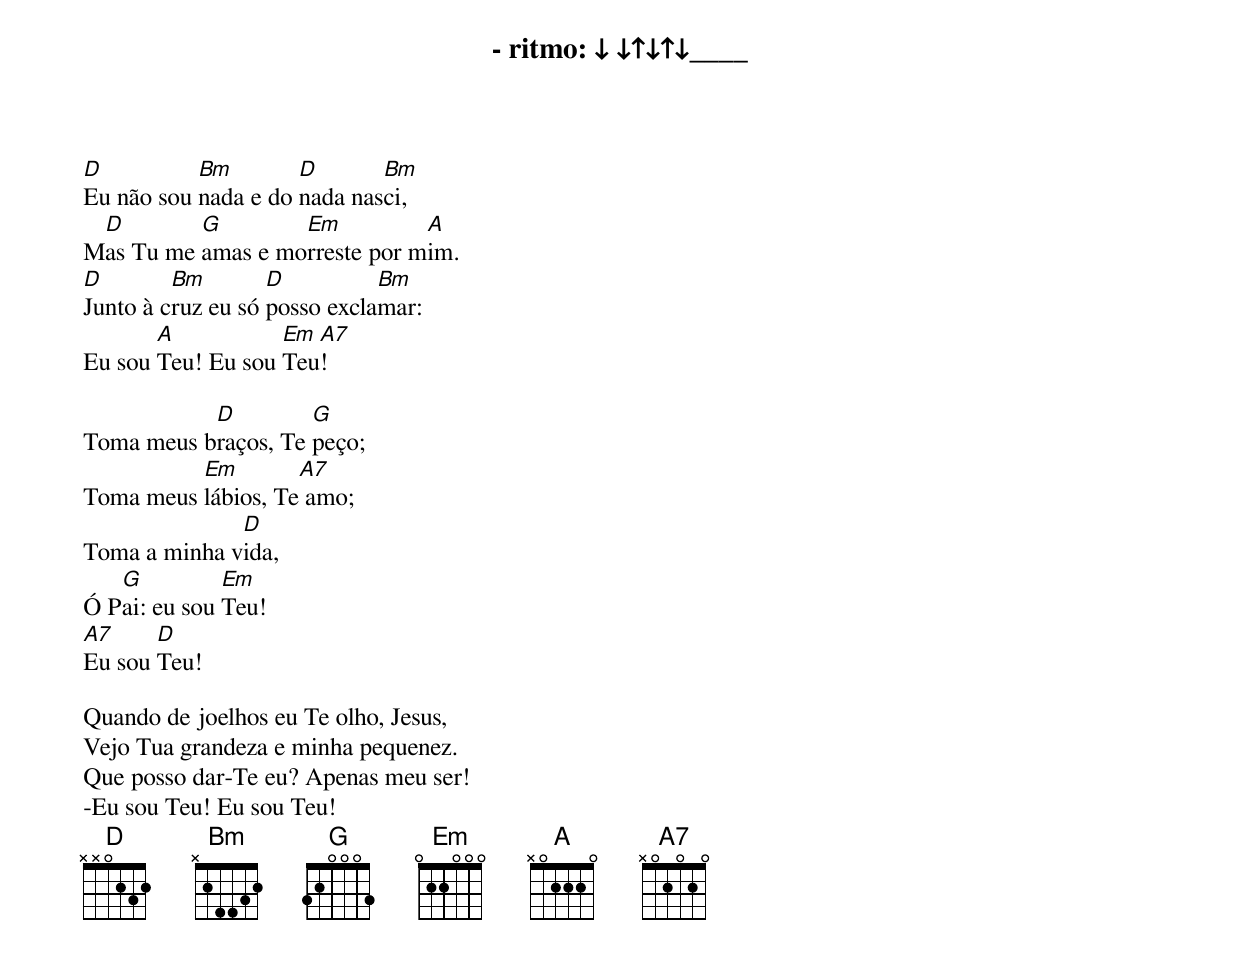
- ritmo: ↓ ↓↑↓↑↓____

D          Bm        D       Bm
Eu não sou nada e do nada nasci,
 D        G        Em          A
Mas Tu me amas e morreste por mim.
D        Bm        D          Bm
Junto à cruz eu só posso exclamar:
       A           Em A7
Eu sou Teu! Eu sou Teu!

           D         G
Toma meus braços, Te peço;
          Em        A7
Toma meus lábios, Te amo;
              D
Toma a minha vida,
   G          Em
Ó Pai: eu sou Teu!
A7     D
Eu sou Teu!

Quando de joelhos eu Te olho, Jesus,
Vejo Tua grandeza e minha pequenez.
Que posso dar-Te eu? Apenas meu ser!
-Eu sou Teu! Eu sou Teu!
